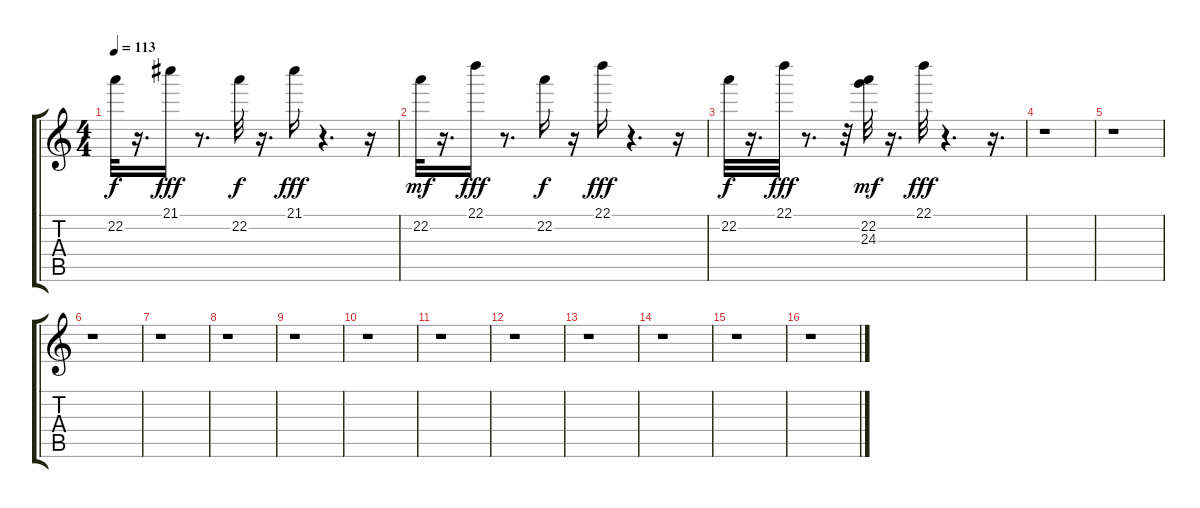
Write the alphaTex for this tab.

\track "" {instrument electricbassfinger}
\staff {score tabs}
\tuning (E4 B3 G3 D3 A2 E2) {hide}
\ts (4 4)
\tempo 113
\clef g2
\ks c
22.2.32{dy f} r.16{d} 21.1.16{dy fff} r.8{d} 22.2.32{dy f} r.16{d} 21.1.16{dy fff} r.4{d} r.16 |
22.2.32{dy mf} r.16{d} 22.1.16{dy fff} r.8{d} 22.2.16{dy f} r.16 22.1.16{dy fff} r.4{d} r.16 |
22.2.32{dy f} r.16{d} 22.1.32{dy fff} r.8{d} r.32 (22.2 24.3).32{dy mf} r.16{d} 22.1.32{dy fff} r.4{d} r.16{d} |
r.1 |
r.1 |
r.1 |
r.1 |
r.1 |
r.1 |
r.1 |
r.1 |
r.1 |
r.1 |
r.1 |
r.1 |
r.1
